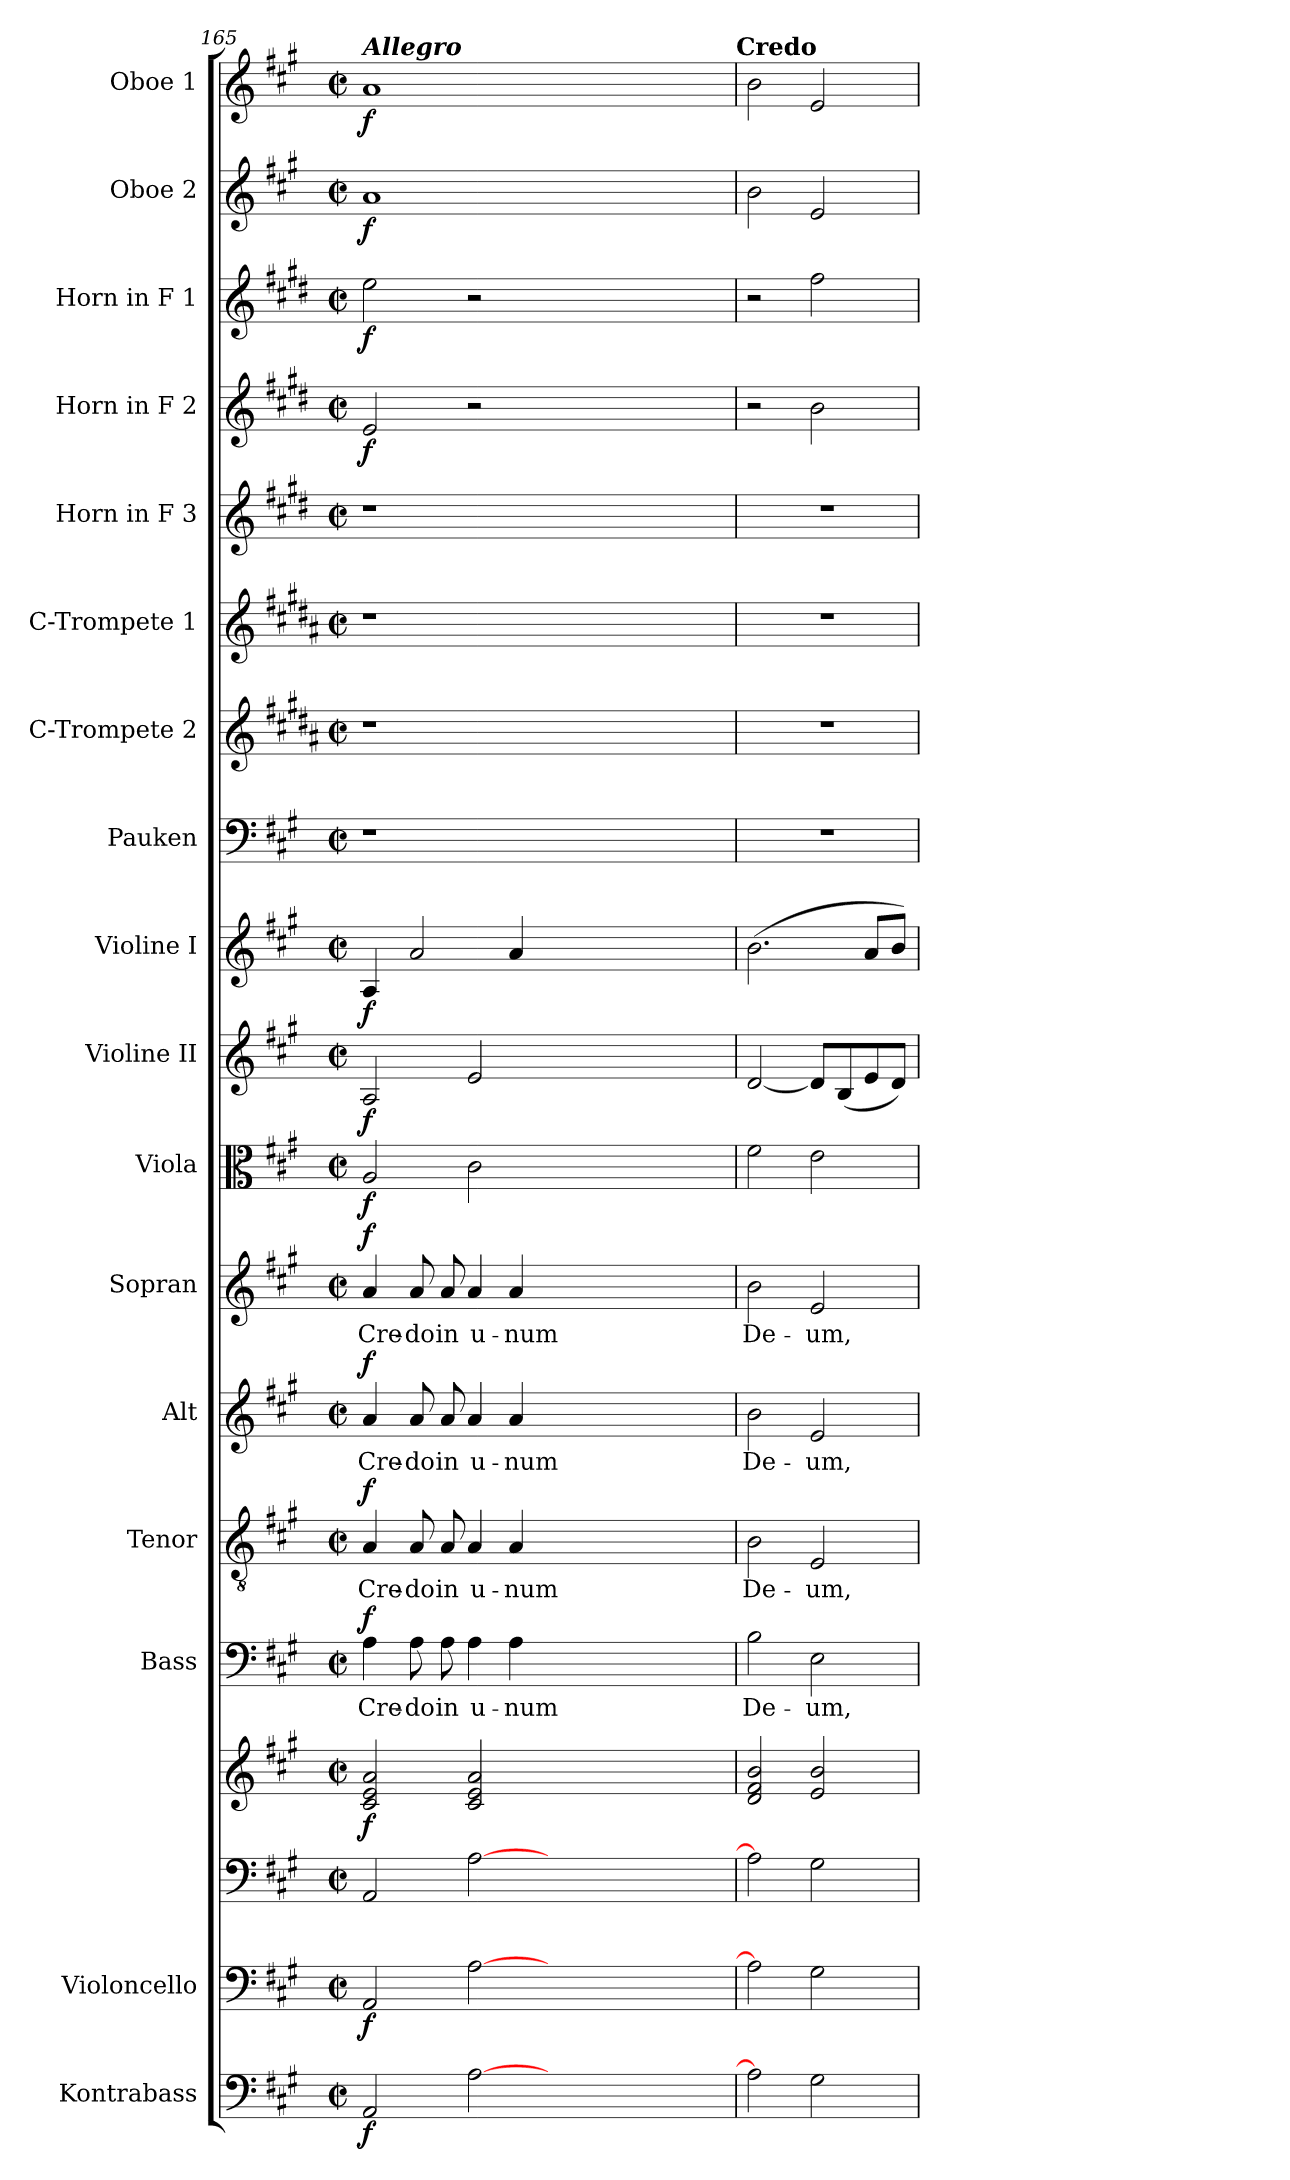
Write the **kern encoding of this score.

**kern	**dynam	**kern	**dynam	**kern	**kern	**dynam	**kern	**text	**dynam	**kern	**text	**dynam	**kern	**text	**dynam	**kern	**text	**dynam	**kern	**dynam	**kern	**dynam	**kern	**dynam	**kern	**kern	**kern	**kern	**kern	**dynam	**kern	**dynam	**kern	**dynam	**kern	**dynam
*part18	*part18	*part17	*part17	*part16	*part16	*part16	*part15	*part15	*part15	*part14	*part14	*part14	*part13	*part13	*part13	*part12	*part12	*part12	*part11	*part11	*part10	*part10	*part9	*part9	*part8	*part7	*part6	*part5	*part4	*part4	*part3	*part3	*part2	*part2	*part1	*part1
*staff19	*staff19	*staff18	*staff18	*staff17	*staff16	*staff16/17	*staff15	*staff15	*staff15	*staff14	*staff14	*staff14	*staff13	*staff13	*staff13	*staff12	*staff12	*staff12	*staff11	*staff11	*staff10	*staff10	*staff9	*staff9	*staff8	*staff7	*staff6	*staff5	*staff4	*staff4	*staff3	*staff3	*staff2	*staff2	*staff1	*staff1
*I"Kontrabass	*	*I"Violoncello	*	*	*	*	*I"Bass	*	*	*I"Tenor	*	*	*I"Alt	*	*	*I"Sopran	*	*	*I"Viola	*	*I"Violine II	*	*I"Violine I	*	*I"Pauken	*I"C-Trompete 2	*I"C-Trompete 1	*I"Horn in F 3	*I"Horn in F 2	*	*I"Horn in F 1	*	*I"Oboe 2	*	*I"Oboe 1	*
*I'Kb.	*	*I'Vc.	*	*	*	*	*I'B.	*	*	*I'T.	*	*	*I'A.	*	*	*I'S.	*	*	*I'Vla.	*	*I'Vl. II	*	*I'Vl. I	*	*I'Pk.	*I'C Trp. 2	*I'C Trp. 1	*	*	*	*	*	*I'Ob. 2	*	*I'Ob. 1	*
!!LO:PB:g=z
*clefF4	*	*clefF4	*	*clefF4	*clefG2	*	*clefF4	*	*	*clefGv2	*	*	*clefG2	*	*	*clefG2	*	*	*clefC3	*	*clefG2	*	*clefG2	*	*clefF4	*clefG2	*clefG2	*clefG2	*clefG2	*	*clefG2	*	*clefG2	*	*clefG2	*
*ITrd7c12	*	*	*	*	*	*	*	*	*	*	*	*	*	*	*	*	*	*	*	*	*	*	*	*	*	*ITrd1c2	*ITrd1c2	*ITrd4c7	*ITrd4c7	*	*ITrd4c7	*	*	*	*	*
*k[f#c#g#]	*	*k[f#c#g#]	*	*k[f#c#g#]	*k[f#c#g#]	*	*k[f#c#g#]	*	*	*k[f#c#g#]	*	*	*k[f#c#g#]	*	*	*k[f#c#g#]	*	*	*k[f#c#g#]	*	*k[f#c#g#]	*	*k[f#c#g#]	*	*k[f#c#g#]	*k[f#c#g#]	*k[f#c#g#]	*k[f#c#g#]	*k[f#c#g#]	*	*k[f#c#g#]	*	*k[f#c#g#]	*	*k[f#c#g#]	*
*A:	*	*A:	*	*A:	*A:	*	*A:	*	*	*A:	*	*	*A:	*	*	*A:	*	*	*A:	*	*A:	*	*A:	*	*A:	*A:	*A:	*A:	*A:	*	*A:	*	*A:	*	*A:	*
*M2/2	*	*M2/2	*	*M2/2	*M2/2	*	*M2/2	*	*	*M2/2	*	*	*M2/2	*	*	*M2/2	*	*	*M2/2	*	*M2/2	*	*M2/2	*	*M2/2	*M2/2	*M2/2	*M2/2	*M2/2	*	*M2/2	*	*M2/2	*	*M2/2	*
*met(c|)	*	*met(c|)	*	*met(c|)	*met(c|)	*	*met(c|)	*	*	*met(c|)	*	*	*met(c|)	*	*	*met(c|)	*	*	*met(c|)	*	*met(c|)	*	*met(c|)	*	*met(c|)	*met(c|)	*met(c|)	*met(c|)	*met(c|)	*	*met(c|)	*	*met(c|)	*	*met(c|)	*
=165	=165	=165	=165	=165	=165	=165	=165	=165	=165	=165	=165	=165	=165	=165	=165	=165	=165	=165	=165	=165	=165	=165	=165	=165	=165	=165	=165	=165	=165	=165	=165	=165	=165	=165	=165	=165
!	!	!	!	!	!	!	!	!	!	!	!	!	!	!	!	!	!	!	!	!	!	!	!	!	!	!	!	!	!	!	!	!	!	!	!LO:TX:a:Bi:t=Allegro	!
!	!LO:DY:b	!	!LO:DY:b	!	!	!LO:DY:b	!	!LO:LY:b	!LO:DY:a	!	!LO:LY:b	!LO:DY:a	!	!LO:LY:b	!LO:DY:a	!	!LO:LY:b	!LO:DY:a	!	!LO:DY:b	!	!LO:DY:b	!	!LO:DY:b	!	!	!	!	!	!LO:DY:b	!	!LO:DY:b	!	!LO:DY:b	!	!LO:DY:b
2AAA/	f	2AA/	f	2AA/	2c#/ 2e/ 2a/	f	4A\	Cre-	f	4A/	Cre-	f	4a/	Cre-	f	4a/	Cre-	f	2A/	f	2A/	f	4A/	f	1r	1r	1r	1r	2A/	f	2a\	f	1a	f	1a	f
!	!	!	!	!	!	!	!	!LO:LY:b	!	!	!LO:LY:b	!	!	!LO:LY:b	!	!	!LO:LY:b	!	!	!	!	!	!	!	!	!	!	!	!	!	!	!	!	!	!	!
.	.	.	.	.	.	.	8A\	-do	.	8A/	-do	.	8a/	-do	.	8a/	-do	.	.	.	.	.	2a/	.	.	.	.	.	.	.	.	.	.	.	.	.
!	!	!	!	!	!	!	!	!LO:LY:b	!	!	!LO:LY:b	!	!	!LO:LY:b	!	!	!LO:LY:b	!	!	!	!	!	!	!	!	!	!	!	!	!	!	!	!	!	!	!
.	.	.	.	.	.	.	8A\	in	.	8A/	in	.	8a/	in	.	8a/	in	.	.	.	.	.	.	.	.	.	.	.	.	.	.	.	.	.	.	.
!	!	!	!	!	!	!	!	!LO:LY:b	!	!	!LO:LY:b	!	!	!LO:LY:b	!	!	!LO:LY:b	!	!	!	!	!	!	!	!	!	!	!	!	!	!	!	!	!	!	!
[2AA\	.	[2A\	.	[2A\	2c#/ 2e/ 2a/	.	4A\	u-	.	4A/	u-	.	4a/	u-	.	4a/	u-	.	2c#\	.	2e/	.	.	.	.	.	.	.	2r	.	2r	.	.	.	.	.
!	!	!	!	!	!	!	!	!LO:LY:b	!	!	!LO:LY:b	!	!	!LO:LY:b	!	!	!LO:LY:b	!	!	!	!	!	!	!	!	!	!	!	!	!	!	!	!	!	!	!
.	.	.	.	.	.	.	4A\	-num	.	4A/	-num	.	4a/	-num	.	4a/	-num	.	.	.	.	.	4a/	.	.	.	.	.	.	.	.	.	.	.	.	.
0.ryy	.	0.ryy	.	0.ryy	0.ryy	.	0.ryy	.	.	0.ryy	.	.	0.ryy	.	.	0.ryy	.	.	0.ryy	.	0.ryy	.	0.ryy	.	0.ryy	0.ryy	0.ryy	0.ryy	0.ryy	.	0.ryy	.	0.ryy	.	0.ryy	.
!	!	!	!	!	!	!	!	!	!	!	!	!	!	!	!	!	!	!	!	!	!	!	!	!	!	!	!	!	!	!	!	!	!	!	!LO:TX:a:B:t=Credo	!
=166	=166	=166	=166	=166	=166	=166	=166	=166	=166	=166	=166	=166	=166	=166	=166	=166	=166	=166	=166	=166	=166	=166	=166	=166	=166	=166	=166	=166	=166	=166	=166	=166	=166	=166	=166	=166
!	!	!	!	!	!	!	!	!LO:LY:b	!	!	!LO:LY:b	!	!	!LO:LY:b	!	!	!LO:LY:b	!	!	!	!	!	!	!	!	!	!	!	!	!	!	!	!	!	!	!
2AA\]	.	2A\]	.	2A\]	2d/ 2f#/ 2b/	.	2B\	De-	.	2B\	De-	.	2b\	De-	.	2b\	De-	.	2f#\	.	[2d/	.	(>2.b\	.	1r	1r	1r	1r	2r	.	2r	.	2b\	.	2b\	.
!	!	!	!	!	!	!	!	!LO:LY:b	!	!	!LO:LY:b	!	!	!LO:LY:b	!	!	!LO:LY:b	!	!	!	!	!	!	!	!	!	!	!	!	!	!	!	!	!	!	!
2GG#\	.	2G#\	.	2G#\	2e/ 2b/	.	2E\	-um,	.	2E/	-um,	.	2e/	-um,	.	2e/	-um,	.	2e\	.	8d/L]	.	.	.	.	.	.	.	2e\	.	2b\	.	2e/	.	2e/	.
.	.	.	.	.	.	.	.	.	.	.	.	.	.	.	.	.	.	.	.	.	(<8B/	.	.	.	.	.	.	.	.	.	.	.	.	.	.	.
.	.	.	.	.	.	.	.	.	.	.	.	.	.	.	.	.	.	.	.	.	8e/	.	8a/L	.	.	.	.	.	.	.	.	.	.	.	.	.
.	.	.	.	.	.	.	.	.	.	.	.	.	.	.	.	.	.	.	.	.	8d/J)	.	8b/J)	.	.	.	.	.	.	.	.	.	.	.	.	.
=	=	=	=	=	=	=	=	=	=	=	=	=	=	=	=	=	=	=	=	=	=	=	=	=	=	=	=	=	=	=	=	=	=	=	=	=
*-	*-	*-	*-	*-	*-	*-	*-	*-	*-	*-	*-	*-	*-	*-	*-	*-	*-	*-	*-	*-	*-	*-	*-	*-	*-	*-	*-	*-	*-	*-	*-	*-	*-	*-	*-	*-
